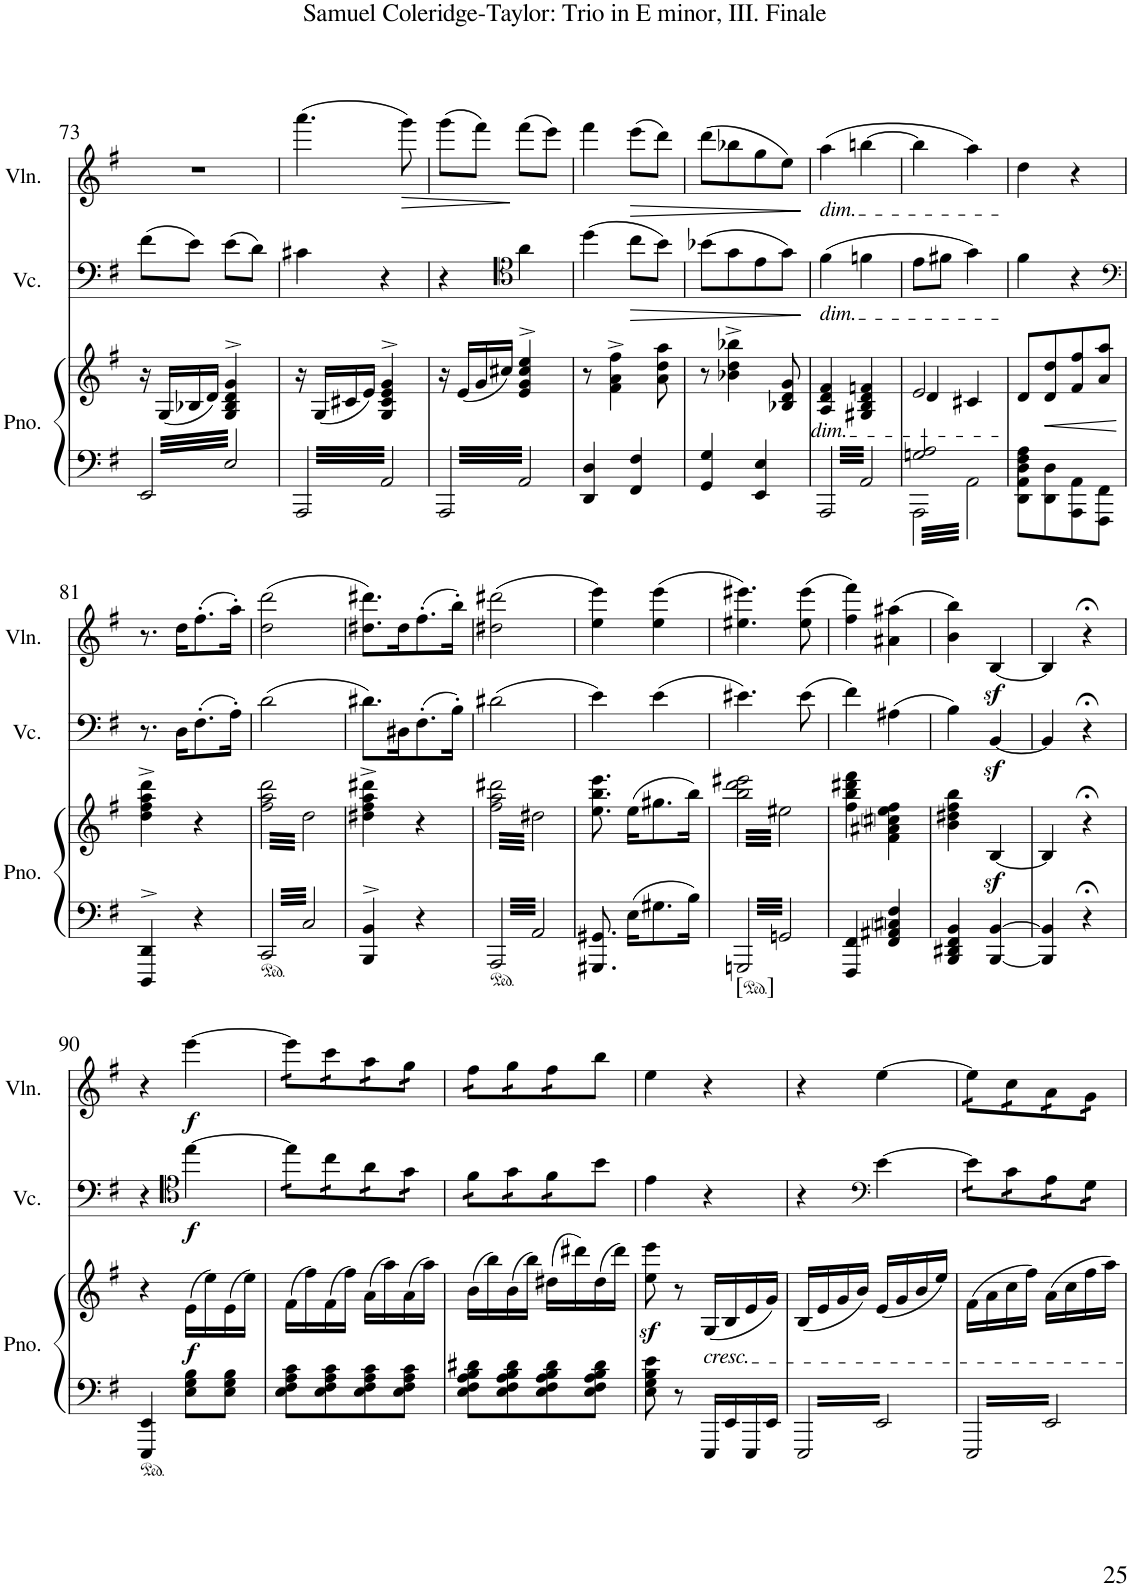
**kern	**kern	**dynam	**kern	**dynam	**kern	**dynam
*part3	*part3	*part3	*part2	*part2	*part1	*part1
*staff4	*staff3	*staff3/4	*staff2	*staff2	*staff1	*staff1
*I"Piano	*	*	*I"Violoncello	*	*I"Violin	*
*I'Pno.	*	*	*I'Vc.	*	*I'Vln.	*
!!LO:PB:g=z
*clefF4	*clefG2	*	*clefF4	*	*clefG2	*
*k[f#]	*k[f#]	*	*k[f#]	*	*k[f#]	*
*M2/4	*M2/4	*	*M2/4	*	*M2/4	*
=73	=73	=73	=73	=73	=73	=73
6.EE/	16r	.	(8f#\L	.	2r	.
.	(16G/LL	.	.	.	.	.
.	16B-X/	.	8e'\J)	.	.	.
.	16d/JJ)	.	.	.	.	.
6.E/	4G/^> 4B-/^> 4d/^> 4g/^>	.	(8e\L	.	.	.
.	.	.	8d'\J)	.	.	.
=74	=74	=74	=74	=74	=74	=74
6.AAA/	16r	.	4c#X\	.	(4.aaa\	.
.	(16G/LL	.	.	.	.	.
.	16c#X/	.	.	.	.	.
.	16e/JJ)	.	.	.	.	.
6.AA/	4G/^> 4c#/^> 4e/^> 4g/^>	.	4r	.	.	.
!	!	!	!	!	!	!LO:HP:b
.	.	.	.	.	8ggg'\)	>
=75	=75	=75	=75	=75	=75	=75
6.AAA/	16r	.	4r	.	(8ggg\L	.
.	(16e/LL	.	.	.	.	.
.	16g/	.	.	.	8fff#'\J)	.
.	16cc#X/JJ)	.	.	.	.	.
*	*	*	*clefC4	*	*	*
6.AA/	4e/^> 4g/^> 4cc#/^> 4ee/^>	.	4a\	.	(8fff#\L	]
.	.	.	.	.	8eee'\J)	.
=76	=76	=76	=76	=76	=76	=76
4DD/ 4D/	8r	.	(4dd\	.	4fff#'~\	.
.	4f#\^> 4a\^> 4ff#\^>	.	.	.	.	.
!	!	!	!	!LO:HP:b	!	!LO:HP:b
4FF#/ 4F#/	.	.	8cc\L	>	(8eee\L	>
.	8a\ 8dd\ 8aa\	.	8b'\J)	.	8ddd'\J)	.
=77	=77	=77	=77	=77	=77	=77
4GG/ 4G/	8r	.	(8b-X\L	.	(8ddd\L	.
.	4b-X\^> 4dd\^> 4bb-X\^>	.	8g\	.	8bb-X\	.
4EE/ 4E/	.	.	8e\	.	8gg\	.
.	8B-X/ 8d/ 8g/	.	8g\J)	.	8ee\J)	.
.	.	.	.	]	.	]
=78	=78	=78	=78	=78	=78	=78
!	!	!	!	!	!LO:TX:b:i:t=dim.	!
!	!	!	!LO:TX:b:i:t=dim.	!	!	!
!	!LO:TX:b:i:t=dim.	!	!	!	!	!
6.AAA/	4A/ 4d/ 4f#/	.	(4f#\	.	(4aa\	.
6.AA/	4G#X/ 4B/ 4d/ 4fn/	.	4fn\	.	[4bbn\	.
=79	=79	=79	=79	=79	=79	=79
*^	*^	*	*	*	*	*
2Gn/ 2A/	6.AAA\	2e/	4d/	.	8e\L	.	4bb\]	.
.	.	.	.	.	8f#X\J	.	.	.
.	6.AA\	.	4c#X/	.	4g\)	.	4aa\)	.
*	*	*v	*v	*	*	*	*	*
=80	=80	=80	=80	=80	=80	=80	=80
8F#\ 8A\	8DD\ 8AA\ 8D\L	8d/L	.	4f#\	.	4dd\	.
!	!	!	!LO:HP:b	!	!	!	!
4.ryy	8DD\ 8D\	8d/ 8dd/	<	.	.	.	.
.	8AAA\ 8AA\	8f#/ 8ff#/	.	4r	.	4r	.
.	8FFF#\ 8FF#\J	8a/ 8aa/J	.	.	.	.	.
*v	*v	*	*	*	*	*	*
.	.	[	.	.	.	.
!!LO:LB:g=z
=81	=81	=81	=81	=81	=81	=81
*	*	*	*clefF4	*	*	*
4DDD/^> 4DD/^>	4dd\^ 4ff#\^ 4aa\^ 4ddd\^	.	8.r	.	8.r	.
.	.	.	16D\KL	.	16dd\KL	.
4r	4r	.	(8.F#'\	.	(8.ff#'\	.
.	.	.	16A'\Jk)	.	16aa'\Jk)	.
=82	=82	=82	=82	=82	=82	=82
*	*tremolo	*	*	*	*	*
6.CC/	64ff#\ 64aa\ 64ddd\LLLL	.	(2d\	.	(2dd\ 2ddd\	.
.	64dd\	.	.	.	.	.
.	64ff#\ 64aa\ 64ddd\	.	.	.	.	.
.	64dd\	.	.	.	.	.
.	64ff#\ 64aa\ 64ddd\	.	.	.	.	.
.	64dd\	.	.	.	.	.
.	64ff#\ 64aa\ 64ddd\	.	.	.	.	.
.	64dd\	.	.	.	.	.
.	64ff#\ 64aa\ 64ddd\	.	.	.	.	.
.	64dd\	.	.	.	.	.
.	64ff#\ 64aa\ 64ddd\	.	.	.	.	.
.	64dd\	.	.	.	.	.
.	64ff#\ 64aa\ 64ddd\	.	.	.	.	.
.	64dd\	.	.	.	.	.
.	64ff#\ 64aa\ 64ddd\	.	.	.	.	.
.	64dd\	.	.	.	.	.
6.C/	64ff#\ 64aa\ 64ddd\	.	.	.	.	.
.	64dd\	.	.	.	.	.
.	64ff#\ 64aa\ 64ddd\	.	.	.	.	.
.	64dd\	.	.	.	.	.
.	64ff#\ 64aa\ 64ddd\	.	.	.	.	.
.	64dd\	.	.	.	.	.
.	64ff#\ 64aa\ 64ddd\	.	.	.	.	.
.	64dd\	.	.	.	.	.
.	64ff#\ 64aa\ 64ddd\	.	.	.	.	.
.	64dd\	.	.	.	.	.
.	64ff#\ 64aa\ 64ddd\	.	.	.	.	.
.	64dd\	.	.	.	.	.
.	64ff#\ 64aa\ 64ddd\	.	.	.	.	.
.	64dd\	.	.	.	.	.
.	64ff#\ 64aa\ 64ddd\	.	.	.	.	.
.	64dd\JJJJ	.	.	.	.	.
*	*Xtremolo	*	*	*	*	*
=83	=83	=83	=83	=83	=83	=83
4BBB/^> 4BB/^>	4dd#X\^ 4ff#\^ 4aa\^ 4ddd#X\^	.	8.d#X'~\L)	.	8.dd#X\'~ 8.ddd#X\'~L)	.
.	.	.	.	.	.	.
.	.	.	.	.	.	.
.	.	.	.	.	.	.
.	.	.	.	.	.	.
.	.	.	.	.	.	.
.	.	.	.	.	.	.
.	.	.	.	.	.	.
.	.	.	.	.	.	.
.	.	.	.	.	.	.
.	.	.	.	.	.	.
.	.	.	.	.	.	.
.	.	.	16D#X\K	.	16dd#\K	.
.	.	.	.	.	.	.
.	.	.	.	.	.	.
.	.	.	.	.	.	.
4r	4r	.	(8.F#'\	.	(8.ff#'\	.
.	.	.	16B'\Jk)	.	16bb'\Jk)	.
=84	=84	=84	=84	=84	=84	=84
*	*tremolo	*	*	*	*	*
6.AAA/	64ff#\ 64aa\ 64ddd#X\LLLL	.	(2d#X\	.	(2dd#X\ 2ddd#X\	.
.	64dd#X\	.	.	.	.	.
.	64ff#\ 64aa\ 64ddd#X\	.	.	.	.	.
.	64dd#X\	.	.	.	.	.
.	64ff#\ 64aa\ 64ddd#X\	.	.	.	.	.
.	64dd#X\	.	.	.	.	.
.	64ff#\ 64aa\ 64ddd#X\	.	.	.	.	.
.	64dd#X\	.	.	.	.	.
.	64ff#\ 64aa\ 64ddd#X\	.	.	.	.	.
.	64dd#X\	.	.	.	.	.
.	64ff#\ 64aa\ 64ddd#X\	.	.	.	.	.
.	64dd#X\	.	.	.	.	.
.	64ff#\ 64aa\ 64ddd#X\	.	.	.	.	.
.	64dd#X\	.	.	.	.	.
.	64ff#\ 64aa\ 64ddd#X\	.	.	.	.	.
.	64dd#X\	.	.	.	.	.
6.AA/	64ff#\ 64aa\ 64ddd#X\	.	.	.	.	.
.	64dd#X\	.	.	.	.	.
.	64ff#\ 64aa\ 64ddd#X\	.	.	.	.	.
.	64dd#X\	.	.	.	.	.
.	64ff#\ 64aa\ 64ddd#X\	.	.	.	.	.
.	64dd#X\	.	.	.	.	.
.	64ff#\ 64aa\ 64ddd#X\	.	.	.	.	.
.	64dd#X\	.	.	.	.	.
.	64ff#\ 64aa\ 64ddd#X\	.	.	.	.	.
.	64dd#X\	.	.	.	.	.
.	64ff#\ 64aa\ 64ddd#X\	.	.	.	.	.
.	64dd#X\	.	.	.	.	.
.	64ff#\ 64aa\ 64ddd#X\	.	.	.	.	.
.	64dd#X\	.	.	.	.	.
.	64ff#\ 64aa\ 64ddd#X\	.	.	.	.	.
.	64dd#X\JJJJ	.	.	.	.	.
*	*Xtremolo	*	*	*	*	*
=85	=85	=85	=85	=85	=85	=85
8.GGG#X/ 8.GG#X/	8.ee\ 8.bb\ 8.eee\	.	4e'~\)	.	4ee\'~ 4eee\'~)	.
.	.	.	.	.	.	.
.	.	.	.	.	.	.
.	.	.	.	.	.	.
.	.	.	.	.	.	.
.	.	.	.	.	.	.
.	.	.	.	.	.	.
.	.	.	.	.	.	.
.	.	.	.	.	.	.
.	.	.	.	.	.	.
.	.	.	.	.	.	.
.	.	.	.	.	.	.
16E\KL	(16ee\KL	.	.	.	.	.
.	.	.	.	.	.	.
.	.	.	.	.	.	.
.	.	.	.	.	.	.
8.G#X\	8.gg#X\	.	(4e\	.	(4ee\ 4eee\	.
16B\Jk	16bb\Jk)	.	.	.	.	.
=86	=86	=86	=86	=86	=86	=86
!LO:TX:b:t=[	!	!	!	!	!	!
!LO:TX:b:t=]	!	!	!	!	!	!
*	*tremolo	*	*	*	*	*
6.GGGn/	64bb\ 64ddd\ 64eee#X\LLLL	.	4.e#X'~\)	.	4.ee#X\'~ 4.eee#X\'~)	.
.	64ee#X\	.	.	.	.	.
.	64bb\ 64ddd\ 64eee#X\	.	.	.	.	.
.	64ee#X\	.	.	.	.	.
.	64bb\ 64ddd\ 64eee#X\	.	.	.	.	.
.	64ee#X\	.	.	.	.	.
.	64bb\ 64ddd\ 64eee#X\	.	.	.	.	.
.	64ee#X\	.	.	.	.	.
.	64bb\ 64ddd\ 64eee#X\	.	.	.	.	.
.	64ee#X\	.	.	.	.	.
.	64bb\ 64ddd\ 64eee#X\	.	.	.	.	.
.	64ee#X\	.	.	.	.	.
.	64bb\ 64ddd\ 64eee#X\	.	.	.	.	.
.	64ee#X\	.	.	.	.	.
.	64bb\ 64ddd\ 64eee#X\	.	.	.	.	.
.	64ee#X\	.	.	.	.	.
6.GGn/	64bb\ 64ddd\ 64eee#X\	.	.	.	.	.
.	64ee#X\	.	.	.	.	.
.	64bb\ 64ddd\ 64eee#X\	.	.	.	.	.
.	64ee#X\	.	.	.	.	.
.	64bb\ 64ddd\ 64eee#X\	.	.	.	.	.
.	64ee#X\	.	.	.	.	.
.	64bb\ 64ddd\ 64eee#X\	.	.	.	.	.
.	64ee#X\	.	.	.	.	.
.	64bb\ 64ddd\ 64eee#X\	.	(8e#\	.	(8ee#\ 8eee#\	.
.	64ee#X\	.	.	.	.	.
.	64bb\ 64ddd\ 64eee#X\	.	.	.	.	.
.	64ee#X\	.	.	.	.	.
.	64bb\ 64ddd\ 64eee#X\	.	.	.	.	.
.	64ee#X\	.	.	.	.	.
.	64bb\ 64ddd\ 64eee#X\	.	.	.	.	.
.	64ee#X\JJJJ	.	.	.	.	.
*	*Xtremolo	*	*	*	*	*
=87	=87	=87	=87	=87	=87	=87
4FFF#/'~ 4FF#/'~	4ff#\'~ 4bb\'~ 4ddd#X\'~ 4fff#\'~	.	4f#'~\)	.	4ff#\'~ 4fff#\'~)	.
.	.	.	.	.	.	.
.	.	.	.	.	.	.
.	.	.	.	.	.	.
.	.	.	.	.	.	.
.	.	.	.	.	.	.
.	.	.	.	.	.	.
.	.	.	.	.	.	.
.	.	.	.	.	.	.
.	.	.	.	.	.	.
.	.	.	.	.	.	.
.	.	.	.	.	.	.
.	.	.	.	.	.	.
.	.	.	.	.	.	.
.	.	.	.	.	.	.
.	.	.	.	.	.	.
4FF#/'~ 4AA#X/'~ 4C#j/'~ 4F#/'~	4f#\'~ 4a#X\'~ 4cc#j\'~ 4ee\'~ 4ff#\'~	.	(4A#X\	.	(4a#X\ 4aa#X\	.
=88	=88	=88	=88	=88	=88	=88
4BBB/'~ 4DD#X/'~ 4FF#/'~ 4BB/'~	4b\'~ 4dd#X\'~ 4ff#\'~ 4bb\'~	.	4B'~\)	.	4b\'~ 4bb\'~)	.
[4BBB/ [4BB/	[4Bz</	.	[4BBz</	.	[4Bz</	.
=89	=89	=89	=89	=89	=89	=89
4BBB/] 4BB/]	4B/]	.	4BB/]	.	4B/]	.
4r;<	4r;<	.	4r;<	.	4r;<	.
!!LO:LB:g=z
=90	=90	=90	=90	=90	=90	=90
4EEE/^ 4EE/^	4r	.	4r	.	4r	.
*	*	*	*clefC4	*	*	*
!	!	!LO:DY:b	!	!LO:DY:b	!	!LO:DY:b
8E\ 8G\ 8B\L	(16e\LL	f	[4ee^\	f	[4eee^\	f
.	16ee\)	.	.	.	.	.
8E\ 8G\ 8B\J	(16e\	.	.	.	.	.
.	16ee\JJ)	.	.	.	.	.
=91	=91	=91	=91	=91	=91	=91
*	*	*	*tremolo	*	*	*
*	*	*	*	*	*tremolo	*
8E\ 8F#\ 8A\ 8c\L	(16f#\LL	.	16ee\]LL	.	16eee\]LL	.
.	16ff#\)	.	16ee\	.	16eee\	.
8E\ 8F#\ 8A\ 8c\	(16f#\	.	16cc\	.	16ccc\	.
.	16ff#\JJ)	.	16cc\	.	16ccc\	.
8E\ 8F#\ 8A\ 8c\	(16a\LL	.	16a\	.	16aa\	.
.	16aa\)	.	16a\	.	16aa\	.
8E\ 8F#\ 8A\ 8c\J	(16a\	.	16g\	.	16gg\	.
.	16aa\JJ)	.	16g\JJ	.	16gg\JJ	.
=92	=92	=92	=92	=92	=92	=92
8E\ 8F#\ 8A\ 8B\ 8d#X\L	(16b\LL	.	16f#\LL	.	16ff#\LL	.
.	16bb\)	.	16f#\	.	16ff#\	.
8E\ 8F#\ 8A\ 8B\ 8d#\	(16b\	.	16g\	.	16gg\	.
.	16bb\JJ)	.	16g\	.	16gg\	.
8E\ 8F#\ 8A\ 8B\ 8d#\	(16dd#X\LL	.	16f#\	.	16ff#\	.
.	16ddd#X\)	.	16f#\	.	16ff#\	.
*	*	*	*	*	*Xtremolo	*
*	*	*	*Xtremolo	*	*	*
8E\ 8F#\ 8A\ 8B\ 8d#\J	(16dd#\	.	8b\J	.	8bb\J	.
.	16ddd#\JJ)	.	.	.	.	.
=93	=93	=93	=93	=93	=93	=93
8E\ 8G\ 8B\ 8e\	8ee\z< 8eee\z<	.	4e'~\	.	4ee'~\	.
8r	8r	.	.	.	.	.
!	!LO:TX:b:i:t=cresc.	!	!	!	!	!
16EEE/LL	(16G/LL	.	4r	.	4r	.
16EE/	16B/	.	.	.	.	.
16EEE/	16e/	.	.	.	.	.
16EE/JJ	16g/JJ)	.	.	.	.	.
=94	=94	=94	=94	=94	=94	=94
6.EEE/	(16B/LL	.	4r	.	4r	.
.	16e/	.	.	.	.	.
.	16g/	.	.	.	.	.
.	16b/JJ)	.	.	.	.	.
*	*	*	*clefF4	*	*	*
6.EE/	(16e/LL	.	[4e^\	.	[4ee^\	.
.	16g/	.	.	.	.	.
.	16b/	.	.	.	.	.
.	16ee/JJ)	.	.	.	.	.
=95	=95	=95	=95	=95	=95	=95
*	*	*	*tremolo	*	*	*
*	*	*	*	*	*tremolo	*
6.EEE/	(16f#\LL	.	16e\]LL	.	16ee\]LL	.
.	16a\	.	16e\	.	16ee\	.
.	16cc\	.	16c\	.	16cc\	.
.	16ff#\JJ)	.	16c\	.	16cc\	.
6.EE/	(16a\LL	.	16A\	.	16a\	.
.	16cc\	.	16A\	.	16a\	.
.	16ff#\	.	16G\	.	16g\	.
.	16aa\JJ)	.	16G\JJ	.	16g\JJ	.
*	*	*	*	*	*Xtremolo	*
*	*	*	*Xtremolo	*	*	*
=	=	=	=	=	=	=
*-	*-	*-	*-	*-	*-	*-
